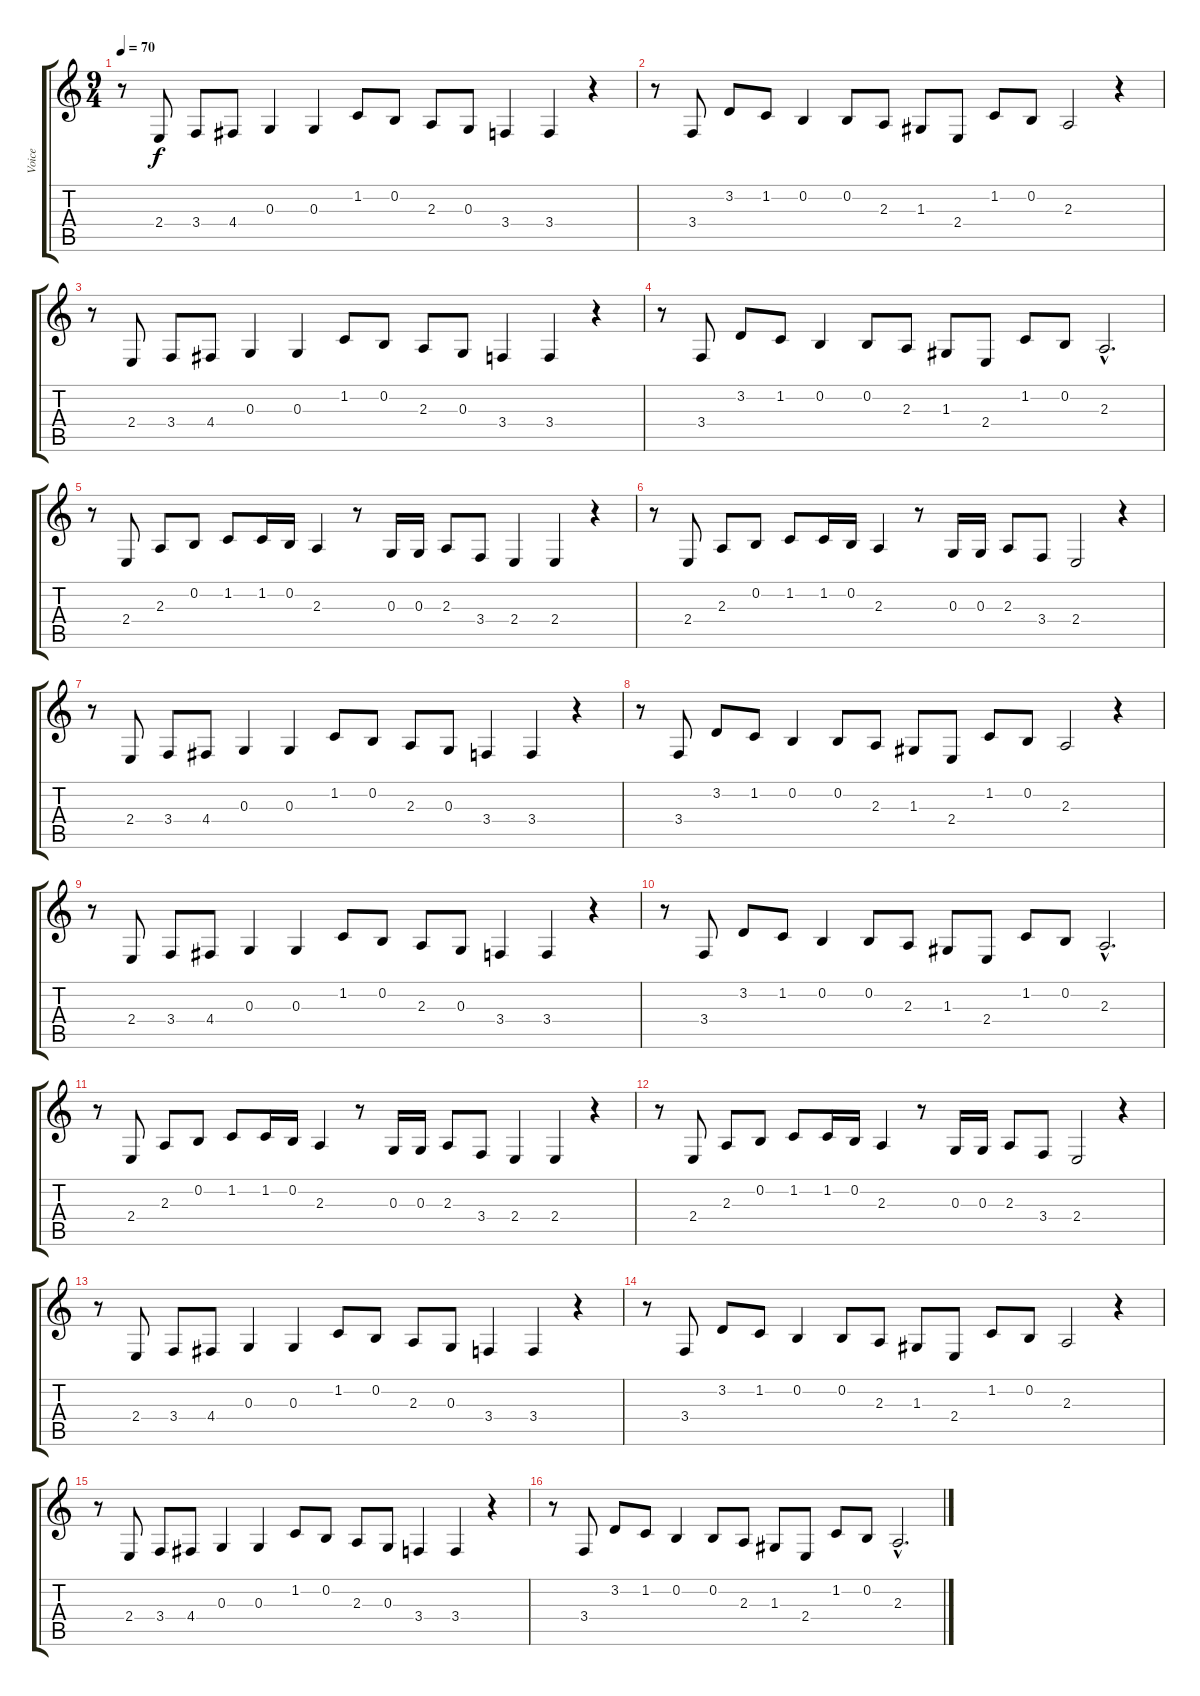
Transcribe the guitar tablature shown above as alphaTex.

\track ("Voice" "Voice") {instrument lead1square}
\staff {score tabs}
\tuning (E4 B3 G3 D3 A2 E2) {hide}
\ts (9 4)
\tempo 70
\clef g2
\ks c
r.8{dy f} 2.4.8 3.4.8 4.4.8 0.3.4 0.3.4 1.2.8 0.2.8 2.3.8 0.3.8 3.4.4 3.4.4 r.4 |
r.8 3.4.8 3.2.8 1.2.8 0.2.4 0.2.8 2.3.8 1.3.8 2.4.8 1.2.8 0.2.8 2.3.2 r.4 |
r.8 2.4.8 3.4.8 4.4.8 0.3.4 0.3.4 1.2.8 0.2.8 2.3.8 0.3.8 3.4.4 3.4.4 r.4 |
r.8 3.4.8 3.2.8 1.2.8 0.2.4 0.2.8 2.3.8 1.3.8 2.4.8 1.2.8 0.2.8 2.3{hac}.2{d} |
r.8 2.4.8 2.3.8 0.2.8 1.2.8 1.2.16 0.2.16 2.3.4 r.8 0.3.16 0.3.16 2.3.8 3.4.8 2.4.4 2.4.4 r.4 |
r.8 2.4.8 2.3.8 0.2.8 1.2.8 1.2.16 0.2.16 2.3.4 r.8 0.3.16 0.3.16 2.3.8 3.4.8 2.4.2 r.4 |
r.8 2.4.8 3.4.8 4.4.8 0.3.4 0.3.4 1.2.8 0.2.8 2.3.8 0.3.8 3.4.4 3.4.4 r.4 |
r.8 3.4.8 3.2.8 1.2.8 0.2.4 0.2.8 2.3.8 1.3.8 2.4.8 1.2.8 0.2.8 2.3.2 r.4 |
r.8 2.4.8 3.4.8 4.4.8 0.3.4 0.3.4 1.2.8 0.2.8 2.3.8 0.3.8 3.4.4 3.4.4 r.4 |
r.8 3.4.8 3.2.8 1.2.8 0.2.4 0.2.8 2.3.8 1.3.8 2.4.8 1.2.8 0.2.8 2.3{hac}.2{d} |
r.8 2.4.8 2.3.8 0.2.8 1.2.8 1.2.16 0.2.16 2.3.4 r.8 0.3.16 0.3.16 2.3.8 3.4.8 2.4.4 2.4.4 r.4 |
r.8 2.4.8 2.3.8 0.2.8 1.2.8 1.2.16 0.2.16 2.3.4 r.8 0.3.16 0.3.16 2.3.8 3.4.8 2.4.2 r.4 |
r.8 2.4.8 3.4.8 4.4.8 0.3.4 0.3.4 1.2.8 0.2.8 2.3.8 0.3.8 3.4.4 3.4.4 r.4 |
r.8 3.4.8 3.2.8 1.2.8 0.2.4 0.2.8 2.3.8 1.3.8 2.4.8 1.2.8 0.2.8 2.3.2 r.4 |
r.8 2.4.8 3.4.8 4.4.8 0.3.4 0.3.4 1.2.8 0.2.8 2.3.8 0.3.8 3.4.4 3.4.4 r.4 |
r.8 3.4.8 3.2.8 1.2.8 0.2.4 0.2.8 2.3.8 1.3.8 2.4.8 1.2.8 0.2.8 2.3{hac}.2{d}
